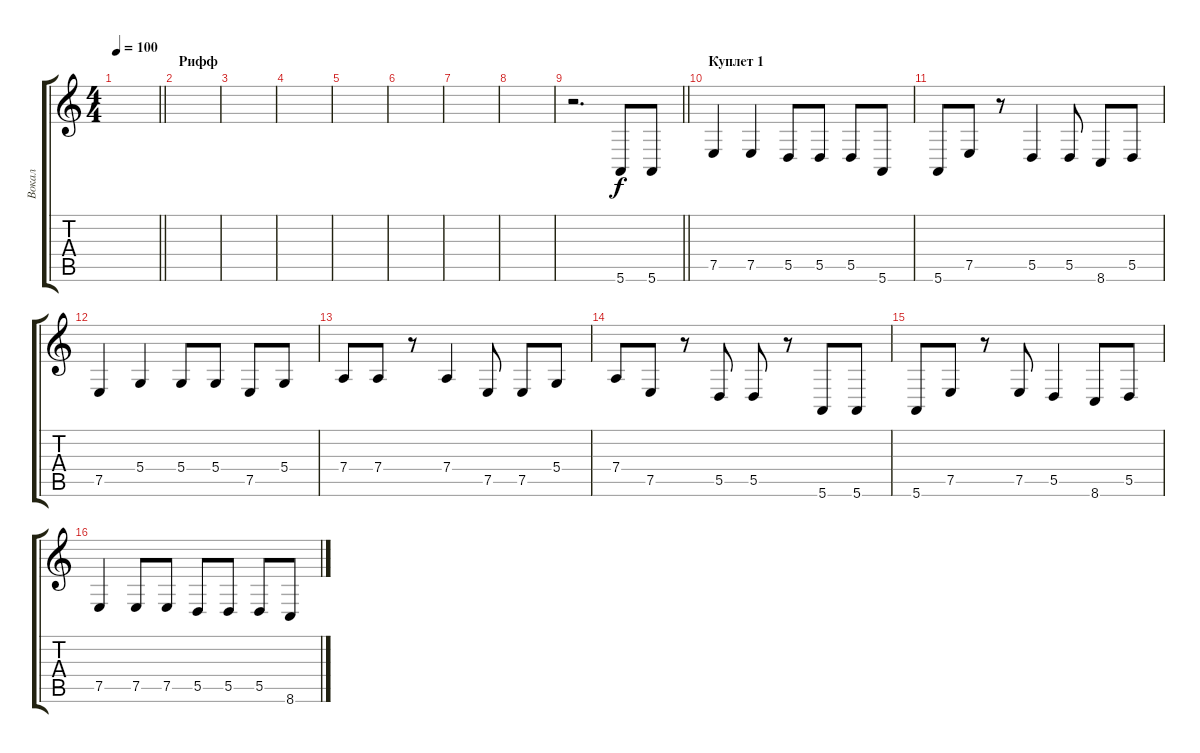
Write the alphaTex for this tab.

\track ("Вокал" "Вокал") {instrument baritonesax}
\staff {score tabs}
\tuning (E4 B3 G3 D3 A2 E2) {hide}
\ts (4 4)
\tempo 100
\clef g2
\barLineRight lightlight
\ks c
|
\section ("" "Рифф")
|
|
|
|
|
|
|
\barLineRight lightlight
r.2{d} 5.6.8 5.6.8 |
\section ("" "Куплет 1")
7.5.4 7.5.4 5.5.8 5.5.8 5.5.8 5.6.8 |
5.6.8 7.5.8 r.8 5.5.4 5.5.8 8.6.8 5.5.8 |
7.5.4 5.4.4 5.4.8 5.4.8 7.5.8 5.4.8 |
7.4.8 7.4.8 r.8 7.4.4 7.5.8 7.5.8 5.4.8 |
7.4.8 7.5.8 r.8 5.5.8 5.5.8 r.8 5.6.8 5.6.8 |
5.6.8 7.5.8 r.8 7.5.8 5.5.4 8.6.8 5.5.8 |
7.5.4 7.5.8 7.5.8 5.5.8 5.5.8 5.5.8 8.6.8
